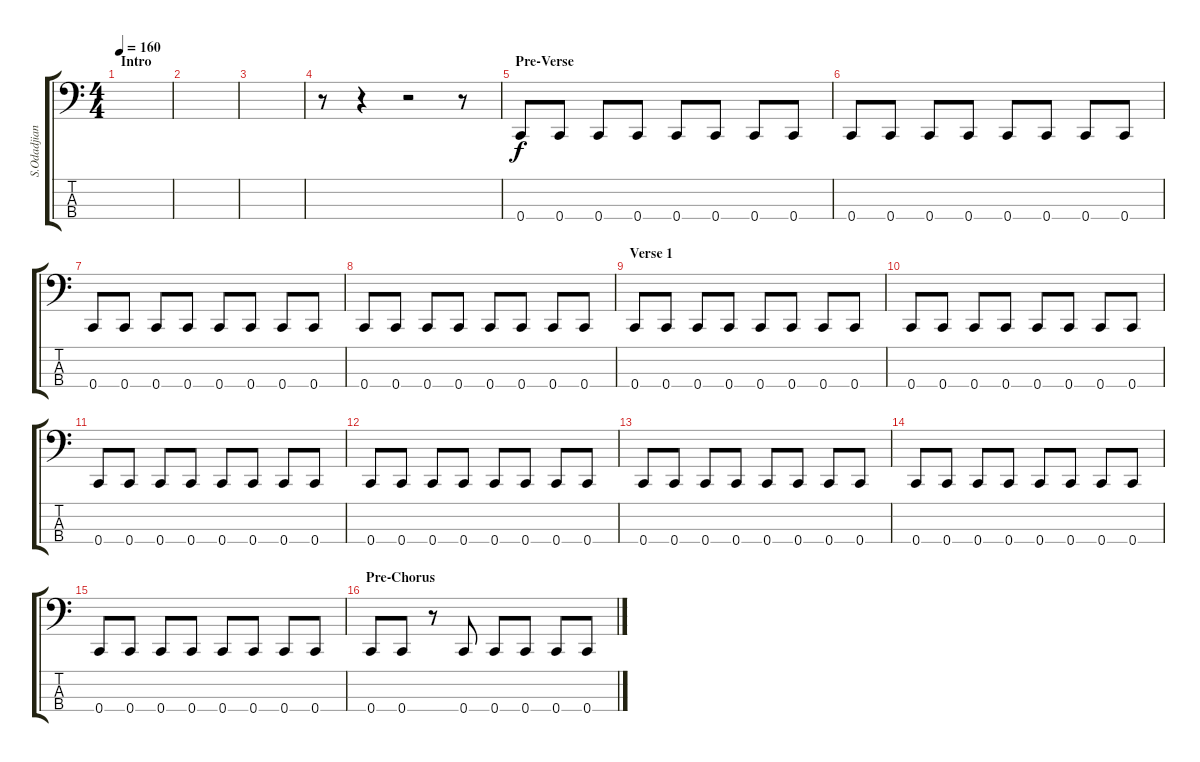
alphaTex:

\track ("S.Odadjian" "S.Odadjian") {instrument electricbassfinger}
\staff {score tabs}
\tuning (F2 C2 G1 C1) {hide}
\ts (4 4)
\section ("" "Intro")
\tempo 160
\clef f4
\ks c
|
|
|
r.8 r.4 r.2 r.8 |
\section ("" "Pre-Verse")
0.4.8 0.4.8 0.4.8 0.4.8 0.4.8 0.4.8 0.4.8 0.4.8 |
0.4.8 0.4.8 0.4.8 0.4.8 0.4.8 0.4.8 0.4.8 0.4.8 |
0.4.8 0.4.8 0.4.8 0.4.8 0.4.8 0.4.8 0.4.8 0.4.8 |
0.4.8 0.4.8 0.4.8 0.4.8 0.4.8 0.4.8 0.4.8 0.4.8 |
\section ("" "Verse 1")
0.4.8 0.4.8 0.4.8 0.4.8 0.4.8 0.4.8 0.4.8 0.4.8 |
0.4.8 0.4.8 0.4.8 0.4.8 0.4.8 0.4.8 0.4.8 0.4.8 |
0.4.8 0.4.8 0.4.8 0.4.8 0.4.8 0.4.8 0.4.8 0.4.8 |
0.4.8 0.4.8 0.4.8 0.4.8 0.4.8 0.4.8 0.4.8 0.4.8 |
0.4.8 0.4.8 0.4.8 0.4.8 0.4.8 0.4.8 0.4.8 0.4.8 |
0.4.8 0.4.8 0.4.8 0.4.8 0.4.8 0.4.8 0.4.8 0.4.8 |
0.4.8 0.4.8 0.4.8 0.4.8 0.4.8 0.4.8 0.4.8 0.4.8 |
\section ("" "Pre-Chorus")
0.4.8 0.4.8 r.8 0.4.8 0.4.8 0.4.8 0.4.8 0.4.8
